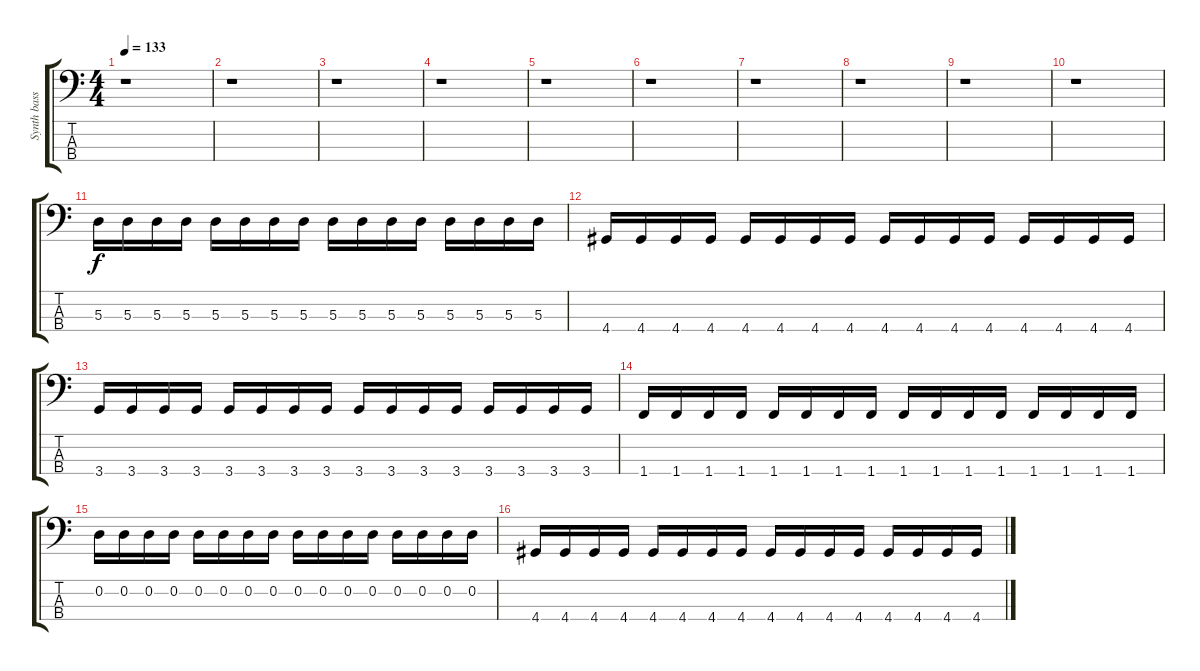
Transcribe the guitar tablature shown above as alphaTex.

\track ("Synth bass" "Synth bass") {instrument synthbass2}
\staff {score tabs}
\tuning (G2 D2 A1 E1) {hide}
\ts (4 4)
\tempo 133
\clef f4
\ks c
r.1{dy f} |
r.1 |
r.1 |
r.1 |
r.1 |
r.1 |
r.1 |
r.1 |
r.1 |
r.1 |
5.3.16 5.3.16 5.3.16 5.3.16 5.3.16 5.3.16 5.3.16 5.3.16 5.3.16 5.3.16 5.3.16 5.3.16 5.3.16 5.3.16 5.3.16 5.3.16 |
4.4.16 4.4.16 4.4.16 4.4.16 4.4.16 4.4.16 4.4.16 4.4.16 4.4.16 4.4.16 4.4.16 4.4.16 4.4.16 4.4.16 4.4.16 4.4.16 |
3.4.16 3.4.16 3.4.16 3.4.16 3.4.16 3.4.16 3.4.16 3.4.16 3.4.16 3.4.16 3.4.16 3.4.16 3.4.16 3.4.16 3.4.16 3.4.16 |
1.4.16 1.4.16 1.4.16 1.4.16 1.4.16 1.4.16 1.4.16 1.4.16 1.4.16 1.4.16 1.4.16 1.4.16 1.4.16 1.4.16 1.4.16 1.4.16 |
0.2.16 0.2.16 0.2.16 0.2.16 0.2.16 0.2.16 0.2.16 0.2.16 0.2.16 0.2.16 0.2.16 0.2.16 0.2.16 0.2.16 0.2.16 0.2.16 |
4.4.16 4.4.16 4.4.16 4.4.16 4.4.16 4.4.16 4.4.16 4.4.16 4.4.16 4.4.16 4.4.16 4.4.16 4.4.16 4.4.16 4.4.16 4.4.16
